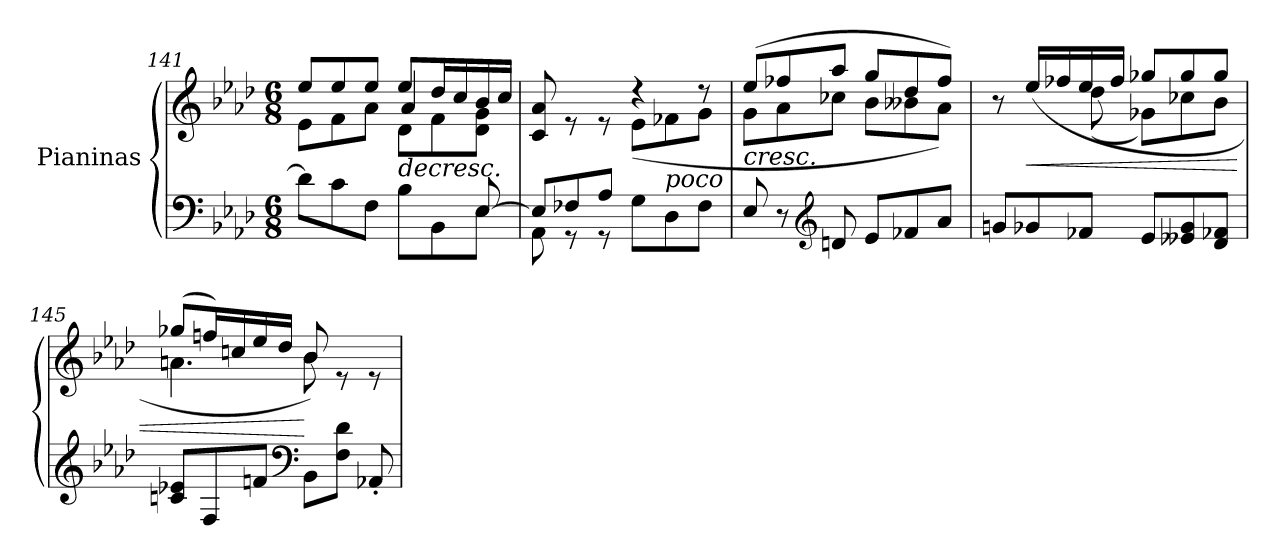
**kern	**kern	**dynam
*part1	*part1	*part1
*staff2	*staff1	*staff1/2
*I"Pianinas	*	*
*clefF4	*clefG2	*
*k[b-e-a-d-]	*k[b-e-a-d-]	*
*M6/8	*M6/8	*
=141	=141	=141
*^	*^	*
*	*	*	*^	*
8d-\L]	8ryy	8ee-/L	8e-\L	4.ryy	.
*v	*v	*	*	*	*
8c\	8ee-/	8f\	.	.
8F\J	8ee-/J	8a-\J	.	.
!	!	!	!	!LO:HP:b
8B-\L	8ee-:/L	8d-\L	4a-/	>
8BB-\	16dd-/L	8f\	.	.
.	16cc/	.	.	.
*^	*	*	*	*
[8E-\J	8E-/	16b-/	8d-\ 8g\J	8ryy	.
.	.	16cc/JJ	.	.	.
*	*	*	*v	*v	*
=142	=142	=142	=142	=142
8E-/L]	8AA-\	8c/ 8a-/	4.ryy	.
8F-X/	8r	8re	.	.
8A-/J	8r	8re	.	.
8G\L	4.ryy	4r	(<8e-\L	.
!	!	!	!LO:TX:b:i:t=poco	!
8D-\	.	.	8f-X\	.
8F-\J	.	8r	8g\J	.
*v	*v	*	*	*
=143	=143	=143	=143
!	!LO:TX:b:i:t=cresc.	!	!
8E-/	(>8ee-/L	8g\L	.
8r	8ff-X/	8a-\	.
*clefG2	*	*	*
8dn/	8aa-/J	8cc-X\J	.
8e-/L	8gg/L	8b-\L	.
8f-X/	8dd-/	8b--X\	.
8a-/J	8ff-/J)	8a-\J)	.
!!LO:LB:g=z	!!
=144	=144	=144	=144
8gn/L	8r	4ryy	.
!	!	!	!LO:HP:b
8g-X/	(>16ee-/LL	.	<
.	16ff-X/	.	.
8f-X/J	16ee-/	(<8dd-\	.
.	16ff-/JJ	.	.
8e-/L	8gg-X/L	8g-X\L)	.
8e--X/ 8g-/	8gg-/	8cc-X\	.
8d-/ 8f-X/J	8gg-/J	8b-\J	.
*	*v	*v	*
.	.	]
=145	=145	=145
*	*^	*
8cn/ 8e-X/L	(>8gg-X/L	4.an\	.
8F/	16ffn/L)	.	.
.	16ccn/	.	.
8fn/J	16ee-/	.	.
.	16dd-/JJ	.	.
*clefF4	*	*	*
8BB-\L	8b-/)	8b-\	[
8F\ 8d-\J	8re	4ryy	.
8AA-X'/	8re	.	.
*	*v	*v	*
=	=	=
*-	*-	*-
